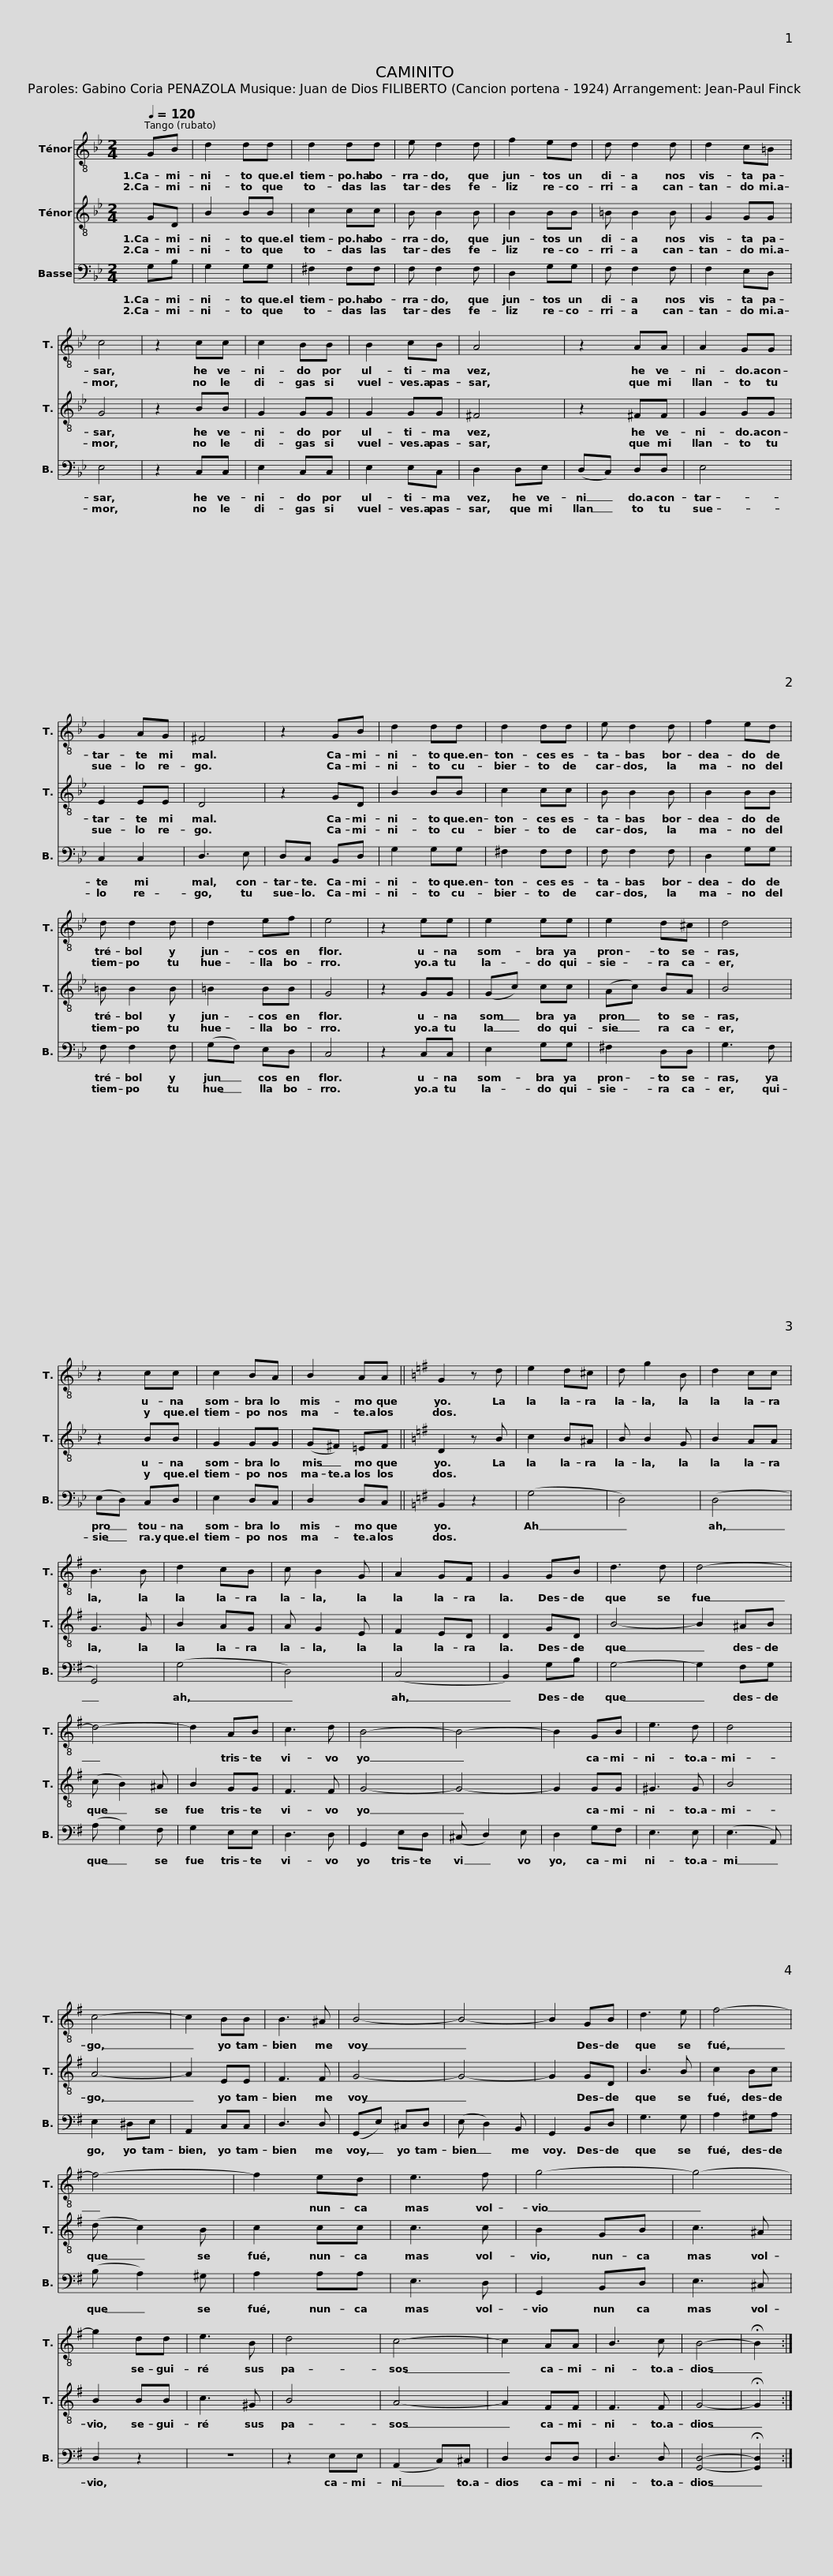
X:1
%%score 1 2 3
L:1/8
Q:1/4=120
M:2/4
I:linebreak $
K:Bb
V:1 treble-8
V:2 treble-8
V:3 bass
V:1
 GB | d2 dd | d2 dd | e d2 d | f2 ed | %5
 d d2 d |$ d2 c=B | c4 | z2 cc | c2 BB | %10
 B2 cB | A4 |$ z2 AA | A2 GG | G2 AG | %15
 ^F4 | z2 GB | d2 dd |$ d2 dd | e d2 d | %20
 f2 ed | d d2 d | d2 ef | e4 |$ z2 ee | %25
 e2 ee | e2 d^c | d4 | z2 cc | c2 BA |$ %30
 B2 AA ||[K:G] G2 z d | e2 d^c | d g2 B | d2 cc | %35
 B3 B |$ d2 cB | c B2 G | A2 GF | G2 GB | %40
 d3 d | d4- |$ d4- | d2 AB | c3 d | %45
 B4- | B4- | B2 GB |$ e3 d | d4 | %50
 c4- | c2 BB | B3 ^A | B4- |$ B4- | %55
 B2 GB | d3 e | f4- | f4- | f2 ed |$ %60
 e3 f | g4- | g4- | g2 dd | e3 B | %65
 d4 |$ c4- | c2 AA | B3 c | B4- | %70
 !fermata!B2 :| %71
V:2
 GD | B2 BB | c2 cc | B B2 B | B2 BB | %5
 =B B2 B |$ G2 GG | G4 | z2 BB | G2 GG | %10
 G2 GG | ^F4 |$ z2 ^FF | G2 GG | E2 EE | %15
 D4 | z2 GD | B2 BB |$ c2 cc | B B2 B | %20
 B2 BB | =B B2 B | =B2 BB | G4 |$ z2 GG | %25
 (Gc) cc | (Ac) BA | B4 | z2 BB | G2 GG |$ %30
 (G^F) =EF ||[K:G] D2 z B | c2 B^A | B B2 G | B2 AA | %35
 G3 G |$ B2 AG | A G2 E | F2 ED | D2 GD | %40
 B4- | B2 ^AB |$ (c B2) ^A | B2 GG | F3 F | %45
 G4- | G4- | G2 GG |$ ^G3 G | B4 | %50
 A4- | A2 EE | F3 F | G4- |$ G4- | %55
 G2 GD | B3 B | c2 Bc | (d c2) B | c2 cc |$ %60
 c3 c | B2 GB | c3 ^A | B2 BB | c3 ^G | %65
 B4 |$ A4- | A2 FF | F3 F | G4- | %70
 !fermata!G2 :| %71
V:3
 G,B, | G,2 G,G, | ^F,2 F,F, | F, F,2 F, | D,2 G,G, | %5
 F, F,2 F, |$ F,2 E,D, | E,4 | z2 C,C, | E,2 C,C, | %10
 E,2 E,C, | D,2 D,E, |$ (D,C,) D,D, | E,4 | C,2 C,2 | %15
 D,3 E, | D,C, B,,D, | G,2 G,G, |$ ^F,2 F,F, | F, F,2 F, | %20
 D,2 G,G, | F, F,2 F, | (G,F,) E,D, | C,4 |$ z2 C,C, | %25
 E,2 G,G, | ^F,2 D,D, | G,3 F, | (E,D,) C,D, | E,2 D,C, |$ %30
 D,2 D,C, ||[K:G] B,,2 z2 | (G,4 | D,4) | (D,4 | %35
 G,,4) |$ (G,4 | D,4) | (C,4 | B,,2) G,B, | %40
 G,4- | G,2 F,G, |$ (A, G,2) F, | G,2 E,E, | D,3 D, | %45
 G,,2 E,D, | (^C, D,2) E, | D,2 G,F, |$ E,3 E, | (E,3 A,,) | %50
 E,2 ^D,E, | A,,2 C,C, | D,3 D, | (G,,E,) ^C,D, |$ (E, D,2) B,, | %55
 G,,2 B,,D, | G,3 G, | A,2 ^G,A, | (B, A,2) ^G, | A,2 A,A, |$ %60
 E,3 D, | G,,2 B,,D, | E,3 ^C, | D,2 z2 | z4 | %65
 z2 E,E, |$ (A,,2 C,)^C, | D,2 D,D, | D,3 D, | [G,,D,]4- | %70
 !fermata![G,,D,]2 :| %71
